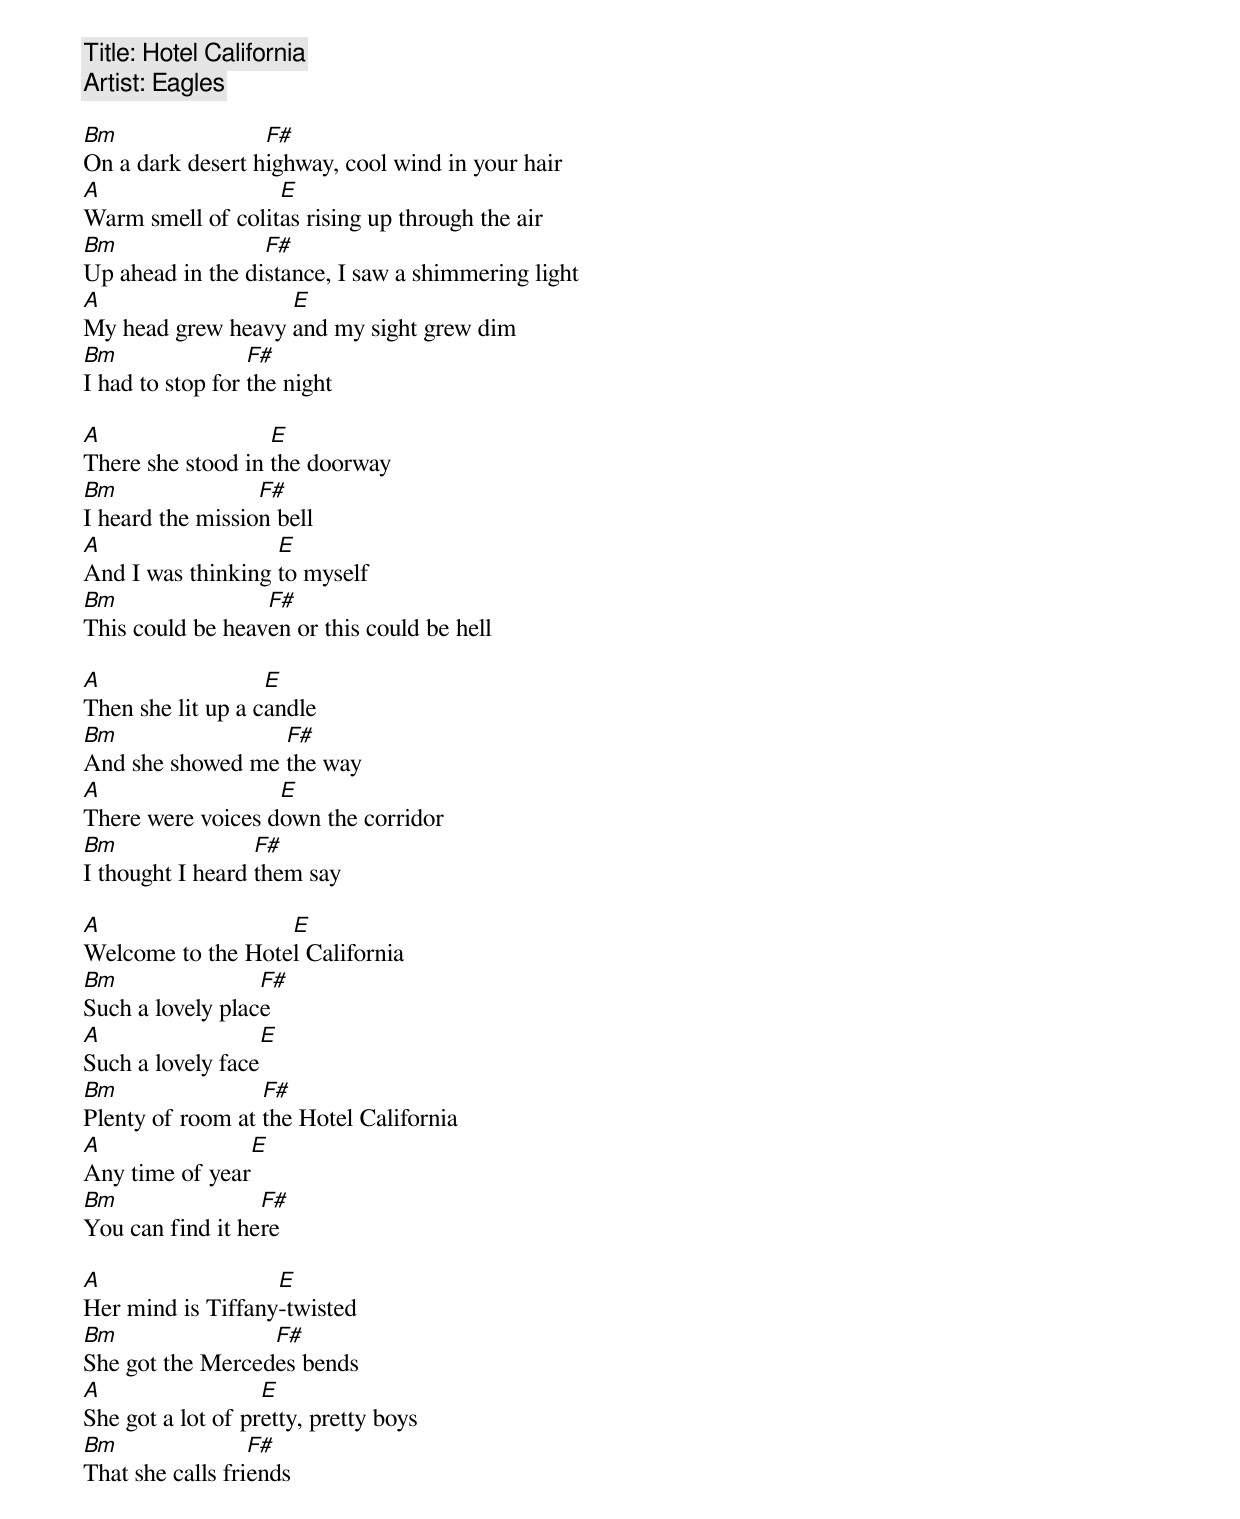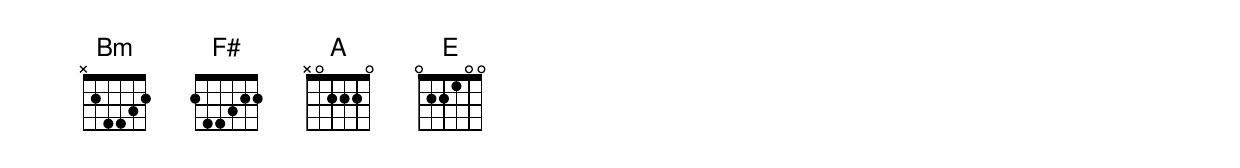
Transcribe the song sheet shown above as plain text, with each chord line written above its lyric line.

[Title: Hotel California]
[Artist: Eagles]

Bm                F#
On a dark desert highway, cool wind in your hair
A                  E
Warm smell of colitas rising up through the air
Bm                F#
Up ahead in the distance, I saw a shimmering light
A                  E
My head grew heavy and my sight grew dim
Bm                F#
I had to stop for the night

A                  E
There she stood in the doorway
Bm                F#
I heard the mission bell
A                  E
And I was thinking to myself
Bm                F#
This could be heaven or this could be hell

A                  E
Then she lit up a candle
Bm                F#
And she showed me the way
A                  E
There were voices down the corridor
Bm                F#
I thought I heard them say

A                  E
Welcome to the Hotel California
Bm                F#
Such a lovely place
A                  E
Such a lovely face
Bm                F#
Plenty of room at the Hotel California
A                  E
Any time of year
Bm                F#
You can find it here

A                  E
Her mind is Tiffany-twisted
Bm                F#
She got the Mercedes bends
A                  E
She got a lot of pretty, pretty boys
Bm                F#
That she calls friends
